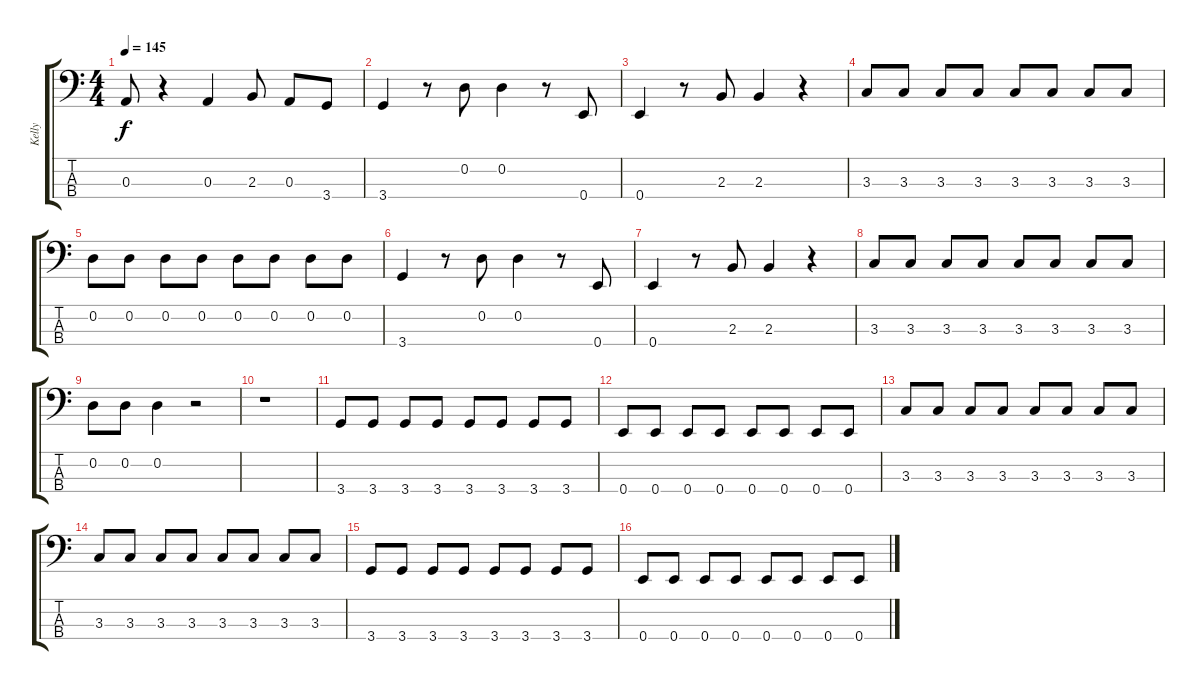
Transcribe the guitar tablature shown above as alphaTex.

\track ("Kelly" "Kelly") {instrument electricbasspick}
\staff {score tabs}
\tuning (G2 D2 A1 E1) {hide}
\ts (4 4)
\tempo 145
\clef f4
\ks c
0.3.8{dy f} r.4 0.3.4 2.3.8 0.3.8 3.4.8 |
3.4.4 r.8 0.2.8 0.2.4 r.8 0.4.8 |
0.4.4 r.8 2.3.8 2.3.4 r.4 |
3.3.8 3.3.8 3.3.8 3.3.8 3.3.8 3.3.8 3.3.8 3.3.8 |
0.2.8 0.2.8 0.2.8 0.2.8 0.2.8 0.2.8 0.2.8 0.2.8 |
3.4.4 r.8 0.2.8 0.2.4 r.8 0.4.8 |
0.4.4 r.8 2.3.8 2.3.4 r.4 |
3.3.8 3.3.8 3.3.8 3.3.8 3.3.8 3.3.8 3.3.8 3.3.8 |
0.2.8 0.2.8 0.2.4 r.2 |
r.1 |
3.4.8 3.4.8 3.4.8 3.4.8 3.4.8 3.4.8 3.4.8 3.4.8 |
0.4.8 0.4.8 0.4.8 0.4.8 0.4.8 0.4.8 0.4.8 0.4.8 |
3.3.8 3.3.8 3.3.8 3.3.8 3.3.8 3.3.8 3.3.8 3.3.8 |
3.3.8 3.3.8 3.3.8 3.3.8 3.3.8 3.3.8 3.3.8 3.3.8 |
3.4.8 3.4.8 3.4.8 3.4.8 3.4.8 3.4.8 3.4.8 3.4.8 |
0.4.8 0.4.8 0.4.8 0.4.8 0.4.8 0.4.8 0.4.8 0.4.8
